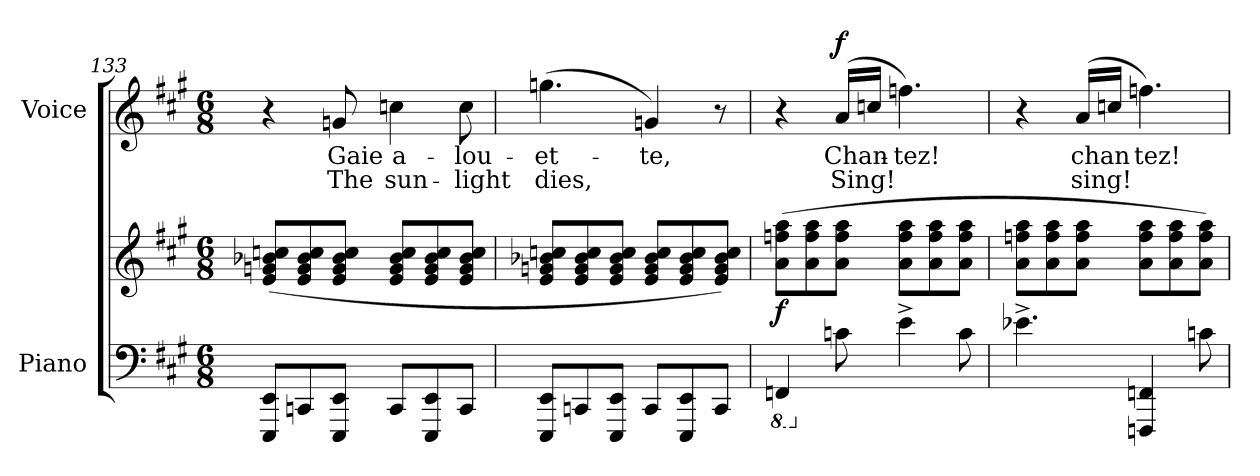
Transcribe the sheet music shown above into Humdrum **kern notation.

**kern	**kern	**dynam	**kern	**text	**text	**dynam
*part2	*part2	*part2	*part1	*part1	*part1	*part1
*staff3	*staff2	*staff2/3	*staff1	*staff1	*staff1	*staff1
*I"Piano	*	*	*I"Voice	*	*	*
*I'Pno	*	*	*	*	*	*
*clefF4	*clefG2	*	*clefG2	*	*	*
*k[f#c#g#]	*k[f#c#g#]	*	*k[f#c#g#]	*	*	*
*M6/8	*M6/8	*	*M6/8	*	*	*
=133	=133	=133	=133	=133	=133	=133
8EEE/ 8EE/L	(<8e/ 8gn/ 8b-X/ 8ccn/L	.	4r	.	.	.
8CCn/	8e/ 8g/ 8b-/ 8cc/	.	.	.	.	.
8EEE/ 8EE/J	8e/ 8g/ 8b-/ 8cc/J	.	8gn/	Gaie	The	.
8CC/L	8e/ 8g/ 8b-/ 8cc/L	.	4ccn\	a-	sun-	.
8EEE/ 8EE/	8e/ 8g/ 8b-/ 8cc/	.	.	.	.	.
8CC/J	8e/ 8g/ 8b-/ 8cc/J	.	8cc\	-lou-	-light	.
=134	=134	=134	=134	=134	=134	=134
8EEE/ 8EE/L	8e/ 8gn/ 8b-X/ 8ccn/L	.	(4.ggn\	-et-	dies,	.
8CCn/	8e/ 8g/ 8b-/ 8cc/	.	.	.	.	.
8EEE/ 8EE/J	8e/ 8g/ 8b-/ 8cc/J	.	.	.	.	.
8CC/L	8e/ 8g/ 8b-/ 8cc/L	.	4gn/)	-te,	.	.
8EEE/ 8EE/	8e/ 8g/ 8b-/ 8cc/	.	.	.	.	.
8CC/J	8e/ 8g/ 8b-/ 8cc/J)	.	8r	.	.	.
=135	=135	=135	=135	=135	=135	=135
*8ba	*	*	*	*	*	*
!	!	!LO:DY:b	!	!	!	!
4FFFn/	(8a\ 8ffn\ 8aa\L	f	4r	.	.	.
.	8a\ 8ff\ 8aa\	.	.	.	.	.
*X8ba	*	*	*	*	*	*
!	!	!	!	!	!	!LO:DY:a
8cn\	8a\ 8ff\ 8aa\J	.	(16a/LL	Chan-	Sing!	f
.	.	.	16ccn/JJ	.	.	.
4e^<\	8a\ 8ff\ 8aa\L	.	4.ffn\)	-tez!	.	.
.	8a\ 8ff\ 8aa\	.	.	.	.	.
8c\	8a\ 8ff\ 8aa\J	.	.	.	.	.
=136	=136	=136	=136	=136	=136	=136
4.e-X^<\	8a\ 8ffn\ 8aa\L	.	4r	.	.	.
.	8a\ 8ff\ 8aa\	.	.	.	.	.
.	8a\ 8ff\ 8aa\J	.	(16a/LL	chan	sing!	.
.	.	.	16ccn/JJ	.	.	.
4FFFn/ 4FFn/	8a\ 8ff\ 8aa\L	.	4.ffn\)	-tez!	.	.
.	8a\ 8ff\ 8aa\	.	.	.	.	.
8cn\	8a\ 8ff\ 8aa\J)	.	.	.	.	.
=	=	=	=	=	=	=
*-	*-	*-	*-	*-	*-	*-
